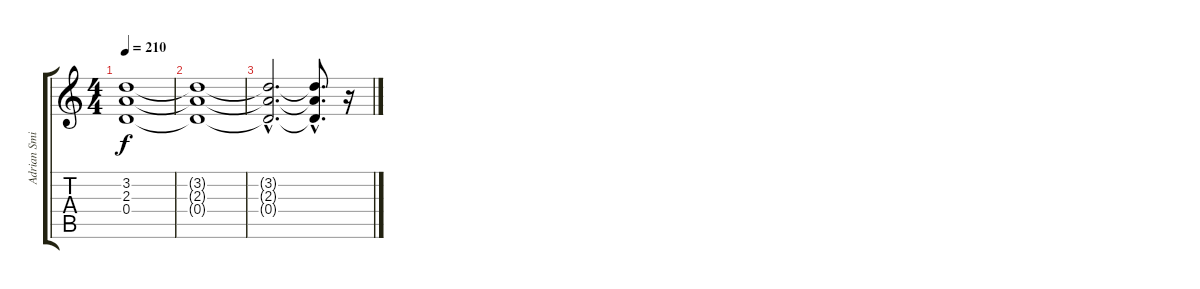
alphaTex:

\track ("Adrian Smith" "Adrian Smi") {instrument overdrivenguitar}
\staff {score tabs}
\tuning (E4 B3 G3 D3 A2 E2) {hide}
\ts (4 4)
\tempo 210
\clef g2
\ks c
(3.2{t} 2.3{t} 0.4{t}).1{dy f} |
(3.2{t} 2.3{t} 0.4{t}).1 |
(3.2{hac t} 2.3{hac t} 0.4{hac t}).2{d} (3.2{hac t} 2.3{hac t} 0.4{hac t}).8{d} r.16
